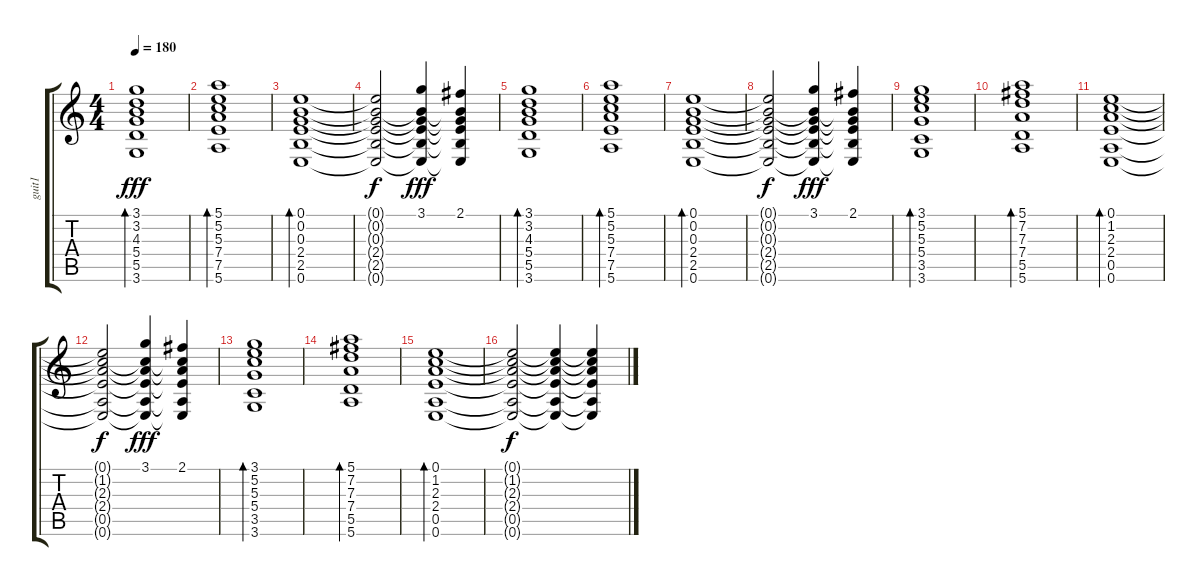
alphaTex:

\track ("guit1" "guit1") {instrument overdrivenguitar}
\staff {score tabs}
\tuning (E4 B3 G3 D3 A2 E2) {hide}
\ts (4 4)
\tempo 180
\clef g2
\ks c
(3.1 3.2 4.3 5.4 5.5 3.6).1{bd 240 dy fff instrument acousticguitarnylon} |
(5.1 5.2 5.3 7.4 7.5 5.6).1{bd 240} |
(0.1 0.2 0.3 2.4 2.5 0.6).1{bd 240} |
(0.1{t} 0.2{t} 0.3{t} 2.4{t} 2.5{t} 0.6{t}).2{dy f} (3.1 0.2{t} 0.3{t} 2.4{t} 2.5{t} 0.6{t}).4{dy fff} (2.1 0.2{t} 0.3{t} 2.4{t} 2.5{t} 0.6{t}).4 |
(3.1 3.2 4.3 5.4 5.5 3.6).1{bd 240} |
(5.1 5.2 5.3 7.4 7.5 5.6).1{bd 240} |
(0.1 0.2 0.3 2.4 2.5 0.6).1{bd 240} |
(0.1{t} 0.2{t} 0.3{t} 2.4{t} 2.5{t} 0.6{t}).2{dy f} (3.1 0.2{t} 0.3{t} 2.4{t} 2.5{t} 0.6{t}).4{dy fff} (2.1 0.2{t} 0.3{t} 2.4{t} 2.5{t} 0.6{t}).4 |
(3.1 5.2 5.3 5.4 3.5 3.6).1{bd 240} |
(5.1 7.2 7.3 7.4 5.5 5.6).1{bd 240} |
(0.1 1.2 2.3 2.4 0.5 0.6).1{bd 240} |
(0.1{t} 1.2{t} 2.3{t} 2.4{t} 0.5{t} 0.6{t}).2{dy f} (3.1 1.2{t} 2.3{t} 2.4{t} 0.5{t} 0.6{t}).4{dy fff} (2.1 1.2{t} 2.3{t} 2.4{t} 0.5{t} 0.6{t}).4 |
(3.1 5.2 5.3 5.4 3.5 3.6).1{bd 240} |
(5.1 7.2 7.3 7.4 5.5 5.6).1{bd 240} |
(0.1 1.2 2.3 2.4 0.5 0.6).1{bd 240} |
(0.1{t} 1.2{t} 2.3{t} 2.4{t} 0.5{t} 0.6{t}).2{dy f} (0.1{t} 1.2{t} 2.3{t} 2.4{t} 0.5{t} 0.6{t}).4 (0.1{t} 1.2{t} 2.3{t} 2.4{t} 0.5{t} 0.6{t}).4
